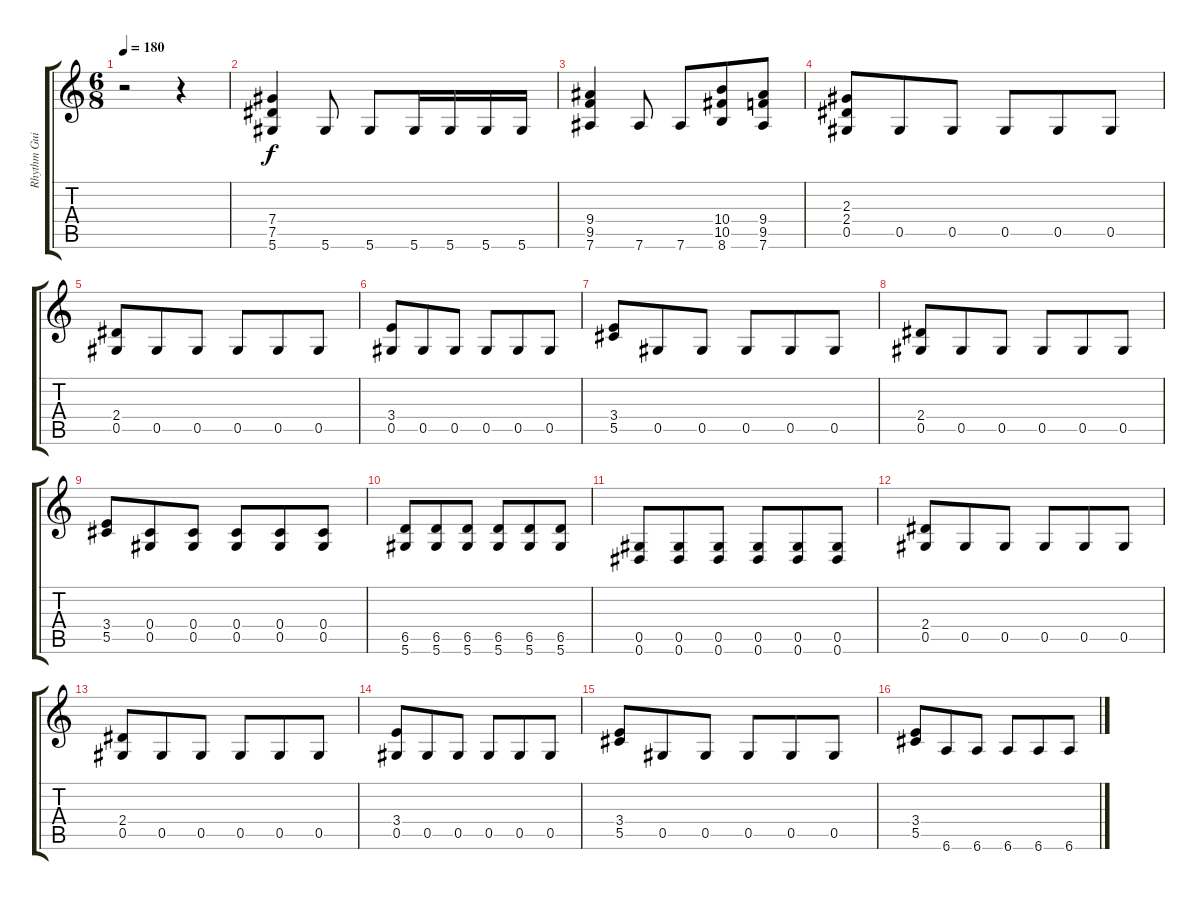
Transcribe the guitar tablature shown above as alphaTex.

\track ("Rhythm Guitar" "Rhythm Gui") {instrument distortionguitar}
\staff {score tabs}
\tuning (Eb4 Bb3 Gb3 Db3 Ab2 Eb2) {hide}
\ts (6 8)
\tempo 180
\clef g2
\ks c
r.2{dy f} r.4 |
(7.4 7.5 5.6).4 5.6.8 5.6.8 5.6.16 5.6.16 5.6.16 5.6.16 |
(9.4 9.5 7.6).4 7.6.8 7.6.8 (10.4 10.5 8.6).8 (9.4 9.5 7.6).8 |
(2.3 2.4 0.5).8 0.5.8 0.5.8 0.5.8 0.5.8 0.5.8 |
(2.4 0.5).8 0.5.8 0.5.8 0.5.8 0.5.8 0.5.8 |
(3.4 0.5).8 0.5.8 0.5.8 0.5.8 0.5.8 0.5.8 |
(3.4 5.5).8 0.5.8 0.5.8 0.5.8 0.5.8 0.5.8 |
(2.4 0.5).8 0.5.8 0.5.8 0.5.8 0.5.8 0.5.8 |
(3.4 5.5).8 (0.4 0.5).8 (0.4 0.5).8 (0.4 0.5).8 (0.4 0.5).8 (0.4 0.5).8 |
(6.5 5.6).8 (6.5 5.6).8 (6.5 5.6).8 (6.5 5.6).8 (6.5 5.6).8 (6.5 5.6).8 |
(0.5 0.6).8 (0.5 0.6).8 (0.5 0.6).8 (0.5 0.6).8 (0.5 0.6).8 (0.5 0.6).8 |
(2.4 0.5).8 0.5.8 0.5.8 0.5.8 0.5.8 0.5.8 |
(2.4 0.5).8 0.5.8 0.5.8 0.5.8 0.5.8 0.5.8 |
(3.4 0.5).8 0.5.8 0.5.8 0.5.8 0.5.8 0.5.8 |
(3.4 5.5).8 0.5.8 0.5.8 0.5.8 0.5.8 0.5.8 |
(3.4 5.5).8 6.6.8 6.6.8 6.6.8 6.6.8 6.6.8
